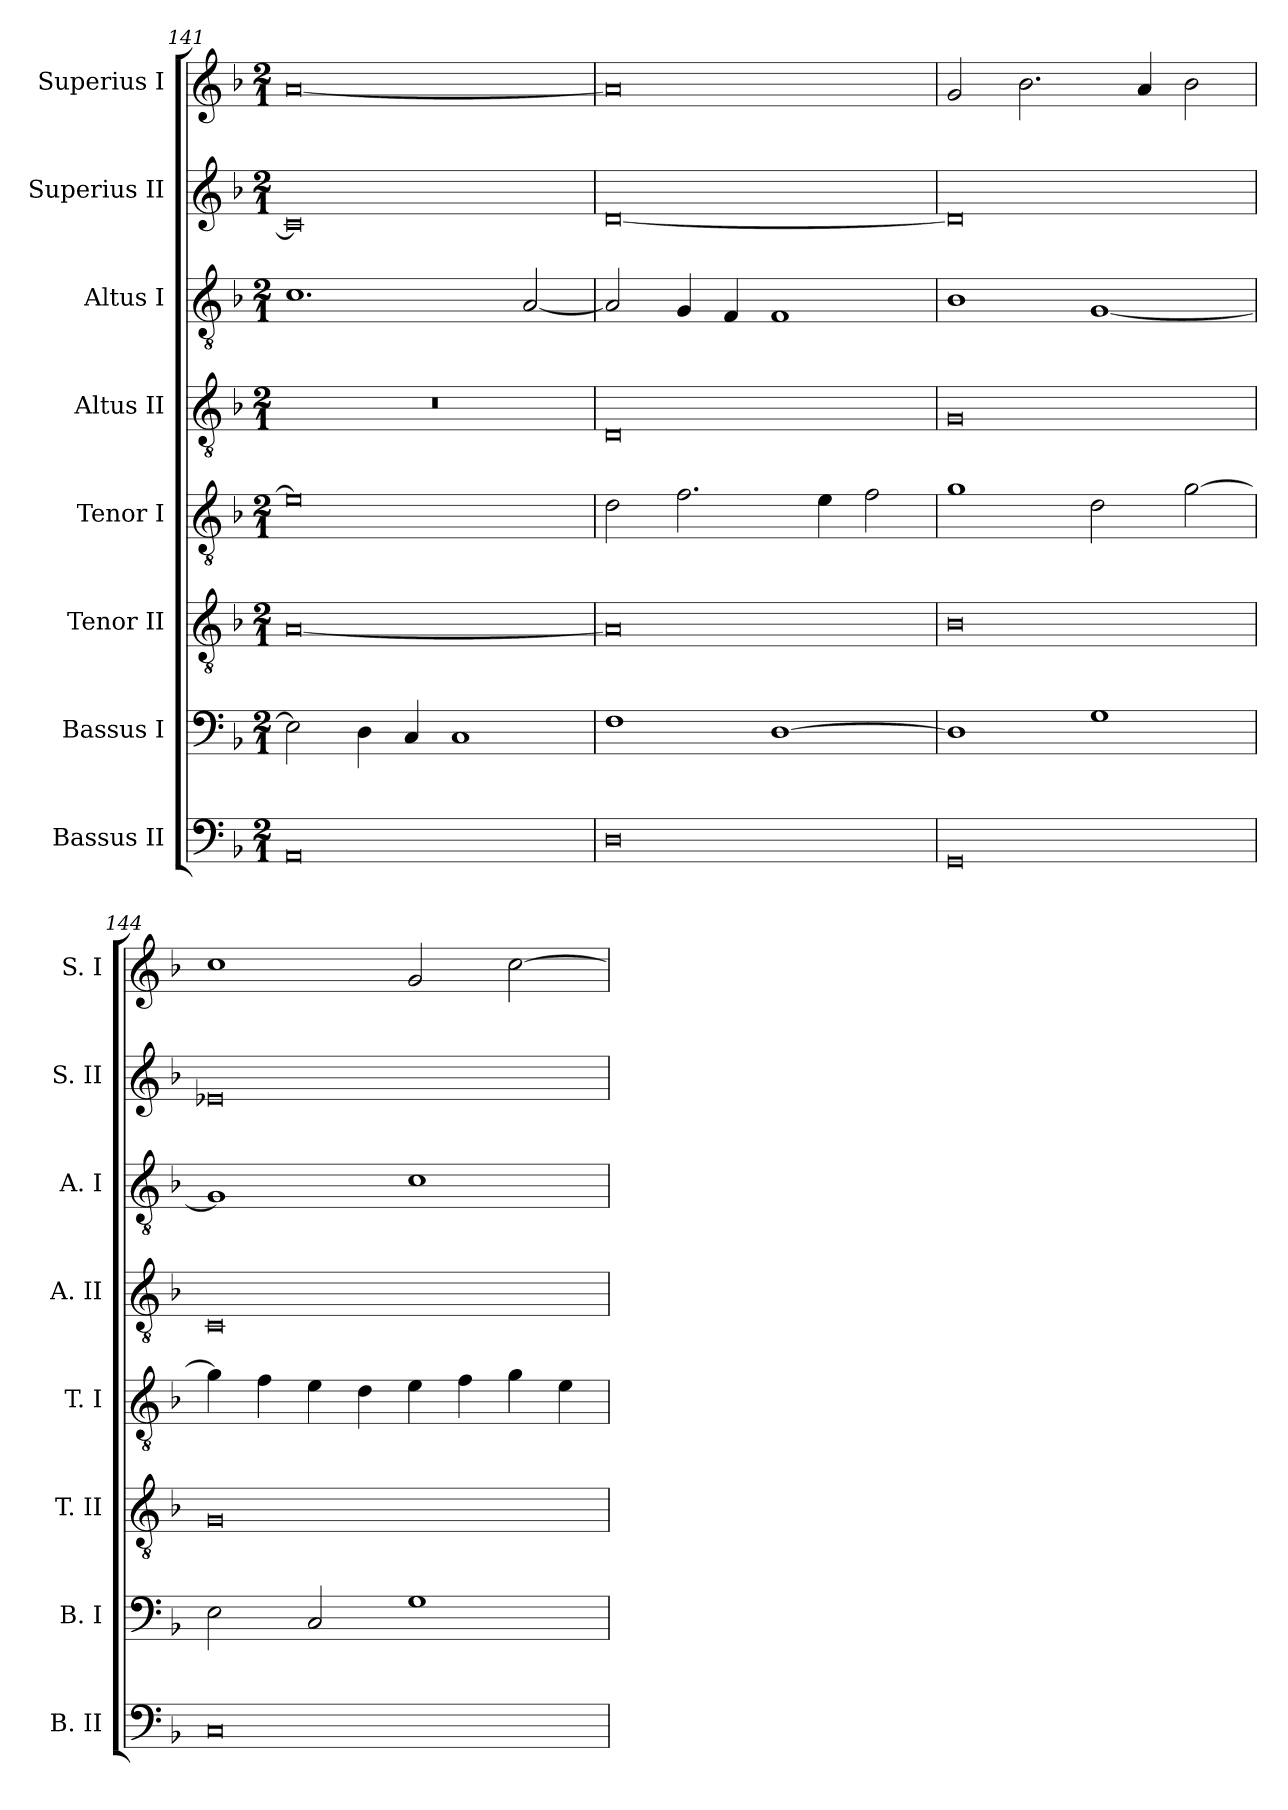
**kern	**kern	**kern	**kern	**kern	**kern	**kern	**kern
*part8	*part7	*part6	*part5	*part4	*part3	*part2	*part1
*staff8	*staff7	*staff6	*staff5	*staff4	*staff3	*staff2	*staff1
*I"Bassus II	*I"Bassus I	*I"Tenor II	*I"Tenor I	*I"Altus II	*I"Altus I	*I"Superius II	*I"Superius I
*I'B. II	*I'B. I	*I'T. II	*I'T. I	*I'A. II	*I'A. I	*I'S. II	*I'S. I
*clefF4	*clefF4	*clefGv2	*clefGv2	*clefGv2	*clefGv2	*clefG2	*clefG2
*k[b-]	*k[b-]	*k[b-]	*k[b-]	*k[b-]	*k[b-]	*k[b-]	*k[b-]
*F:	*F:	*F:	*F:	*F:	*F:	*F:	*F:
*M2/1	*M2/1	*M2/1	*M2/1	*M2/1	*M2/1	*M2/1	*M2/1
=141	=141	=141	=141	=141	=141	=141	=141
0AA	2E]	[0A	0e]	0r	1.c	0c]	[0a
.	4D	.	.	.	.	.	.
.	4C	.	.	.	.	.	.
.	1C	.	.	.	.	.	.
.	.	.	.	.	[2A	.	.
=142	=142	=142	=142	=142	=142	=142	=142
0D	1F	0A]	2d	0D	2A]	[0d	0a]
.	.	.	2.f	.	4G	.	.
.	.	.	.	.	4F	.	.
.	[1D	.	.	.	1F	.	.
.	.	.	4e	.	.	.	.
.	.	.	2f	.	.	.	.
=143	=143	=143	=143	=143	=143	=143	=143
0GG	1D]	0B-	1g	0G	1B-	0d]	2g
.	.	.	.	.	.	.	2.b-
.	1G	.	2d	.	[1G	.	.
.	.	.	.	.	.	.	4a
.	.	.	[2g	.	.	.	2b-
=144	=144	=144	=144	=144	=144	=144	=144
0C	2E	0G	4g]	0C	1G]	0e-X	1cc
.	.	.	4f	.	.	.	.
.	2C	.	4e	.	.	.	.
.	.	.	4d	.	.	.	.
.	1G	.	4e	.	1c	.	2g
.	.	.	4f	.	.	.	.
.	.	.	4g	.	.	.	[2cc
.	.	.	4e	.	.	.	.
=	=	=	=	=	=	=	=
*-	*-	*-	*-	*-	*-	*-	*-
